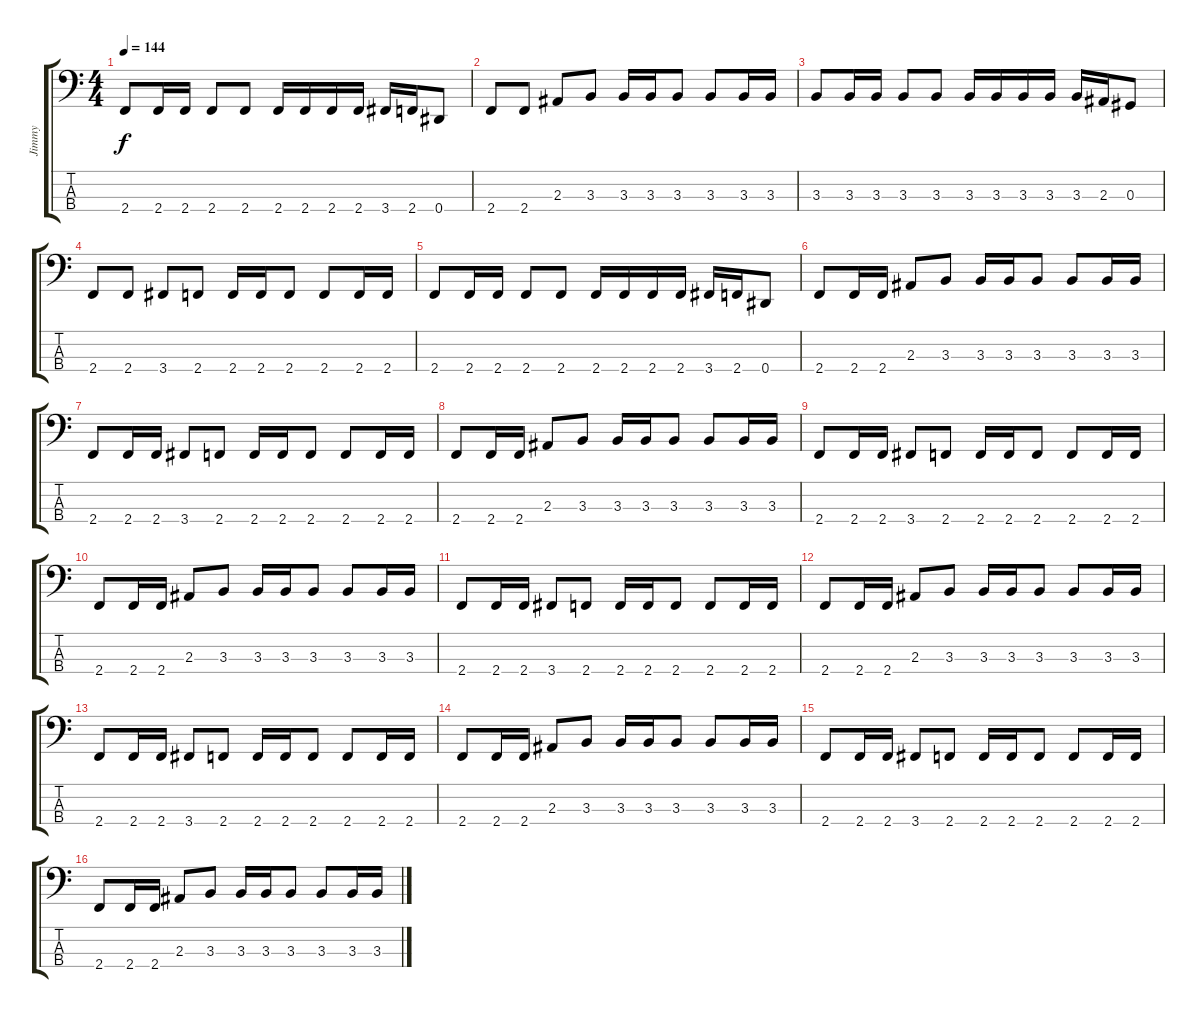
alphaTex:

\track ("Jimmy" "Jimmy") {instrument electricbasspick}
\staff {score tabs}
\tuning (Gb2 Db2 Ab1 Eb1) {hide}
\ts (4 4)
\tempo 144
\clef f4
\ks c
2.4.8{dy f} 2.4.16 2.4.16 2.4.8 2.4.8 2.4.16 2.4.16 2.4.16 2.4.16 3.4.16 2.4.16 0.4.8 |
2.4.8 2.4.8 2.3.8 3.3.8 3.3.16 3.3.16 3.3.8 3.3.8 3.3.16 3.3.16 |
3.3.8 3.3.16 3.3.16 3.3.8 3.3.8 3.3.16 3.3.16 3.3.16 3.3.16 3.3.16 2.3.16 0.3.8 |
2.4.8 2.4.8 3.4.8 2.4.8 2.4.16 2.4.16 2.4.8 2.4.8 2.4.16 2.4.16 |
2.4.8 2.4.16 2.4.16 2.4.8 2.4.8 2.4.16 2.4.16 2.4.16 2.4.16 3.4.16 2.4.16 0.4.8 |
2.4.8 2.4.16 2.4.16 2.3.8 3.3.8 3.3.16 3.3.16 3.3.8 3.3.8 3.3.16 3.3.16 |
2.4.8 2.4.16 2.4.16 3.4.8 2.4.8 2.4.16 2.4.16 2.4.8 2.4.8 2.4.16 2.4.16 |
2.4.8 2.4.16 2.4.16 2.3.8 3.3.8 3.3.16 3.3.16 3.3.8 3.3.8 3.3.16 3.3.16 |
2.4.8 2.4.16 2.4.16 3.4.8 2.4.8 2.4.16 2.4.16 2.4.8 2.4.8 2.4.16 2.4.16 |
2.4.8 2.4.16 2.4.16 2.3.8 3.3.8 3.3.16 3.3.16 3.3.8 3.3.8 3.3.16 3.3.16 |
2.4.8 2.4.16 2.4.16 3.4.8 2.4.8 2.4.16 2.4.16 2.4.8 2.4.8 2.4.16 2.4.16 |
2.4.8 2.4.16 2.4.16 2.3.8 3.3.8 3.3.16 3.3.16 3.3.8 3.3.8 3.3.16 3.3.16 |
2.4.8 2.4.16 2.4.16 3.4.8 2.4.8 2.4.16 2.4.16 2.4.8 2.4.8 2.4.16 2.4.16 |
2.4.8 2.4.16 2.4.16 2.3.8 3.3.8 3.3.16 3.3.16 3.3.8 3.3.8 3.3.16 3.3.16 |
2.4.8 2.4.16 2.4.16 3.4.8 2.4.8 2.4.16 2.4.16 2.4.8 2.4.8 2.4.16 2.4.16 |
2.4.8 2.4.16 2.4.16 2.3.8 3.3.8 3.3.16 3.3.16 3.3.8 3.3.8 3.3.16 3.3.16
